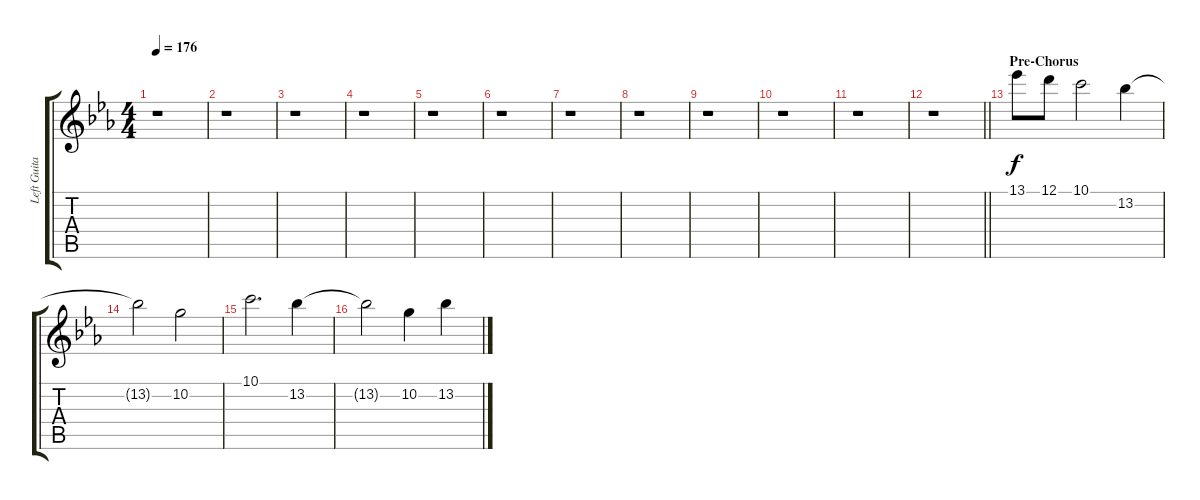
\track ("Left Guitar II" "Left Guita") {instrument overdrivenguitar}
\staff {score tabs}
\tuning (D4 A3 F3 C3 G2 C2) {hide}
\ts (4 4)
\tempo 176
\clef g2
\ks eb
r.1{dy f} |
r.1 |
r.1 |
r.1 |
r.1 |
r.1 |
r.1 |
r.1 |
r.1 |
r.1 |
r.1 |
\barLineRight lightlight
r.1 |
\section ("" "Pre-Chorus")
13.1.8{volume 10} 12.1.8 10.1.2 13.2.4 |
13.2{t}.2 10.2.2 |
10.1.2{d} 13.2.4 |
13.2{t}.2 10.2.4 13.2.4
